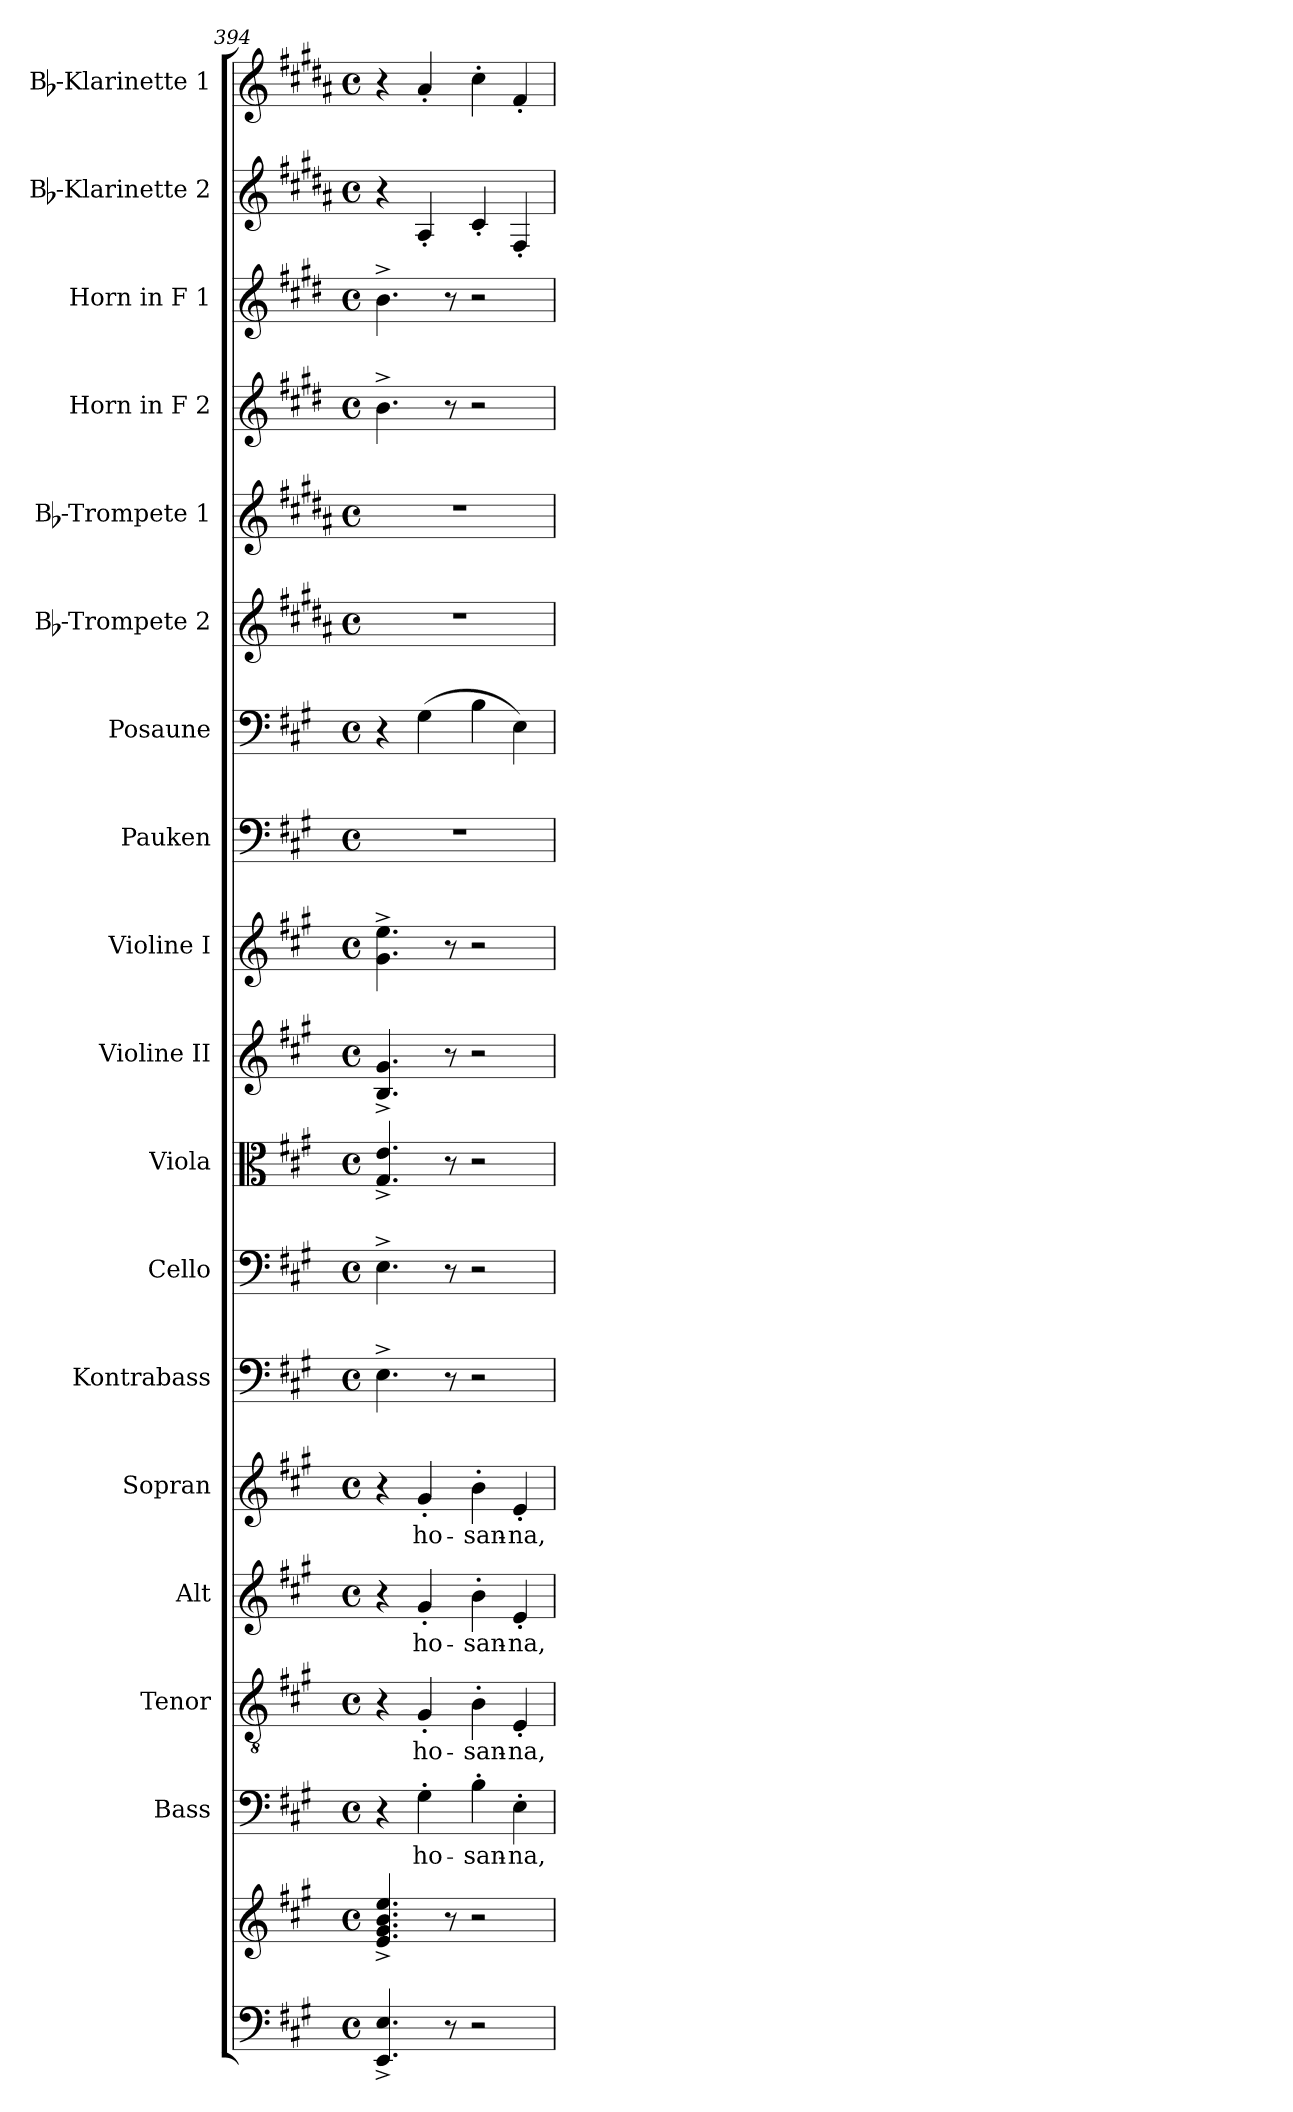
**kern	**kern	**kern	**text	**kern	**text	**kern	**text	**kern	**text	**kern	**kern	**kern	**kern	**kern	**kern	**kern	**kern	**kern	**kern	**kern	**kern	**kern
*part18	*part18	*part17	*part17	*part16	*part16	*part15	*part15	*part14	*part14	*part13	*part12	*part11	*part10	*part9	*part8	*part7	*part6	*part5	*part4	*part3	*part2	*part1
*staff19	*staff18	*staff17	*staff17	*staff16	*staff16	*staff15	*staff15	*staff14	*staff14	*staff13	*staff12	*staff11	*staff10	*staff9	*staff8	*staff7	*staff6	*staff5	*staff4	*staff3	*staff2	*staff1
*	*	*I"Bass	*	*I"Tenor	*	*I"Alt	*	*I"Sopran	*	*I"Kontrabass	*I"Cello	*I"Viola	*I"Violine II	*I"Violine I	*I"Pauken	*I"Posaune	*I"Bb-Trompete 2	*I"Bb-Trompete 1	*I"Horn in F 2	*I"Horn in F 1	*I"Bb-Klarinette 2	*I"Bb-Klarinette 1
*	*	*I'B.	*	*I'T.	*	*I'A.	*	*I'S.	*	*I'Kb.	*	*I'Vla.	*I'Vl. II	*I'Vl. I	*I'Pk.	*I'Pos.	*I'Bb Trp. 2	*I'Bb Trp. 1	*	*	*I'Bb Kl. 2	*I'Bb Kl. 1
!!LO:PB:g=z
*clefF4	*clefG2	*clefF4	*	*clefGv2	*	*clefG2	*	*clefG2	*	*clefF4	*clefF4	*clefC3	*clefG2	*clefG2	*clefF4	*clefF4	*clefG2	*clefG2	*clefG2	*clefG2	*clefG2	*clefG2
*	*	*	*	*	*	*	*	*	*	*ITrd7c12	*	*	*	*	*	*	*ITrd1c2	*ITrd1c2	*ITrd4c7	*ITrd4c7	*ITrd1c2	*ITrd1c2
*k[f#c#g#]	*k[f#c#g#]	*k[f#c#g#]	*	*k[f#c#g#]	*	*k[f#c#g#]	*	*k[f#c#g#]	*	*k[f#c#g#]	*k[f#c#g#]	*k[f#c#g#]	*k[f#c#g#]	*k[f#c#g#]	*k[f#c#g#]	*k[f#c#g#]	*k[f#c#g#]	*k[f#c#g#]	*k[f#c#g#]	*k[f#c#g#]	*k[f#c#g#]	*k[f#c#g#]
*A:	*A:	*A:	*	*A:	*	*A:	*	*A:	*	*A:	*A:	*A:	*A:	*A:	*A:	*A:	*A:	*A:	*A:	*A:	*A:	*A:
*M4/4	*M4/4	*M4/4	*	*M4/4	*	*M4/4	*	*M4/4	*	*M4/4	*M4/4	*M4/4	*M4/4	*M4/4	*M4/4	*M4/4	*M4/4	*M4/4	*M4/4	*M4/4	*M4/4	*M4/4
*met(c)	*met(c)	*met(c)	*	*met(c)	*	*met(c)	*	*met(c)	*	*met(c)	*met(c)	*met(c)	*met(c)	*met(c)	*met(c)	*met(c)	*met(c)	*met(c)	*met(c)	*met(c)	*met(c)	*met(c)
=394	=394	=394	=394	=394	=394	=394	=394	=394	=394	=394	=394	=394	=394	=394	=394	=394	=394	=394	=394	=394	=394	=394
4.EE/^< 4.E/^<	4.e/^< 4.g#/^< 4.b/^< 4.ee/^<	4r	.	4r	.	4r	.	4r	.	4.EE^>\	4.E^>\	4.G#/^< 4.e/^<	4.B/^< 4.g#/^<	4.g#\^> 4.ee\^>	1r	4r	1r	1r	4.e^>\	4.e^>\	4r	4r
!	!	!	!LO:LY:b	!	!LO:LY:b	!	!LO:LY:b	!	!LO:LY:b	!	!	!	!	!	!	!	!	!	!	!	!	!
.	.	4G#'>\	ho-	4G#'</	ho-	4g#'</	ho-	4g#'</	ho-	.	.	.	.	.	.	(>4G#\	.	.	.	.	4G#'</	4g#'</
8r	8r	.	.	.	.	.	.	.	.	8r	8r	8r	8r	8r	.	.	.	.	8r	8r	.	.
!	!	!	!LO:LY:b	!	!LO:LY:b	!	!LO:LY:b	!	!LO:LY:b	!	!	!	!	!	!	!	!	!	!	!	!	!
2r	2r	4B'>\	-san-	4B'>\	-san-	4b'>\	-san-	4b'>\	-san-	2r	2r	2r	2r	2r	.	4B\	.	.	2r	2r	4B'</	4b'>\
!	!	!	!LO:LY:b	!	!LO:LY:b	!	!LO:LY:b	!	!LO:LY:b	!	!	!	!	!	!	!	!	!	!	!	!	!
.	.	4E'>\	-na,	4E'</	-na,	4e'</	-na,	4e'</	-na,	.	.	.	.	.	.	4E\)	.	.	.	.	4E'</	4e'</
=	=	=	=	=	=	=	=	=	=	=	=	=	=	=	=	=	=	=	=	=	=	=
*-	*-	*-	*-	*-	*-	*-	*-	*-	*-	*-	*-	*-	*-	*-	*-	*-	*-	*-	*-	*-	*-	*-
